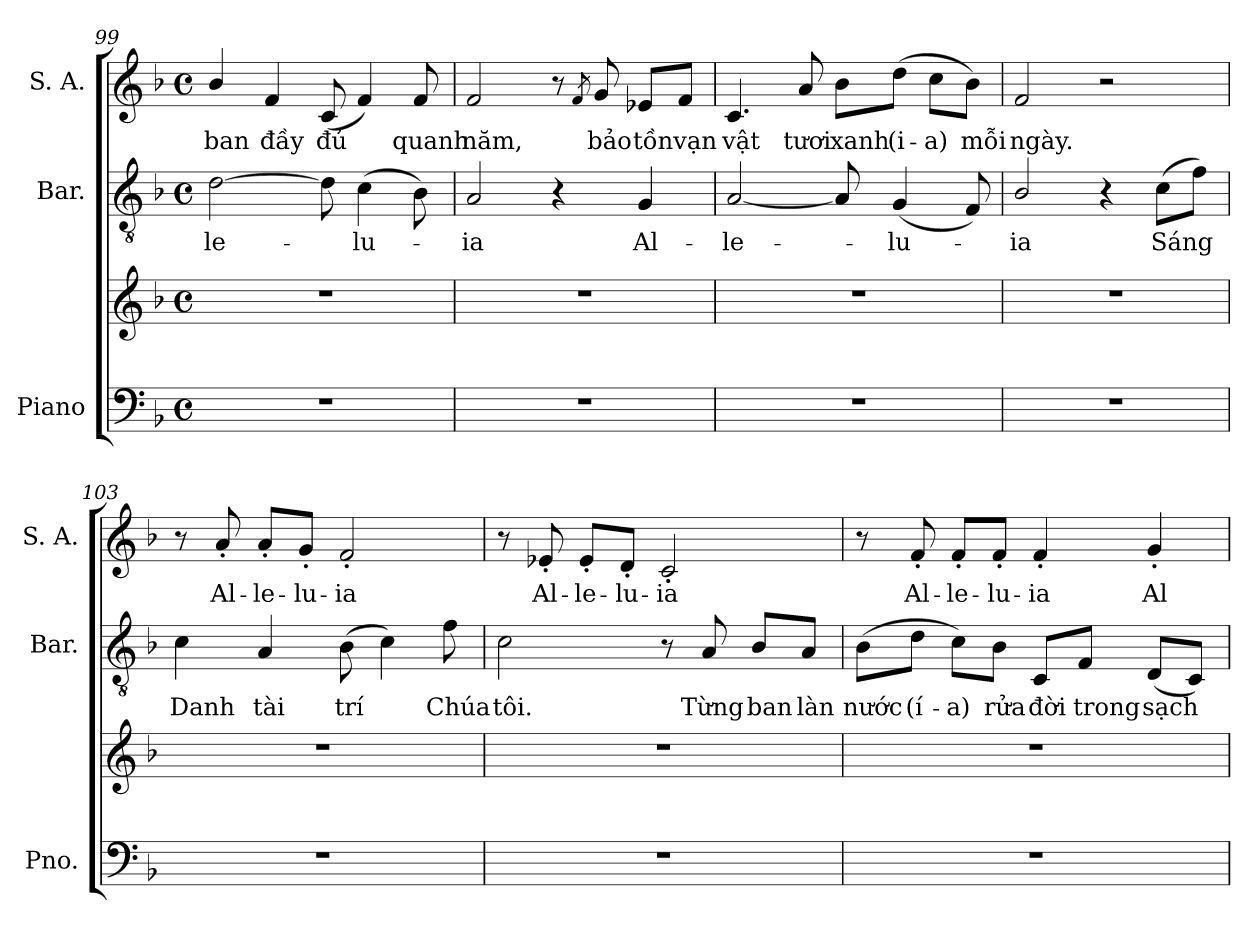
**kern	**kern	**kern	**text	**kern	**text
*part3	*part3	*part2	*part2	*part1	*part1
*staff4	*staff3	*staff2	*staff2	*staff1	*staff1
*I"Piano	*	*I"Bar.	*	*I"S. A.	*
*I'Pno.	*	*I'Bar.	*	*I'S. A.	*
*clefF4	*clefG2	*clefGv2	*	*clefG2	*
*k[b-]	*k[b-]	*k[b-]	*	*k[b-]	*
*M4/4	*M4/4	*M4/4	*	*M4/4	*
*met(c)	*met(c)	*met(c)	*	*met(c)	*
=99	=99	=99	=99	=99	=99
!	!	!	!LO:LY:b	!	!LO:LY:b
1r	1r	[2d\	-le-	4b-/	ban
!	!	!	!	!	!LO:LY:b
.	.	.	.	4f/	đầy
!	!	!	!	!	!LO:LY:b
.	.	8d\]	.	(8c/	đủ
!	!	!	!LO:LY:b	!	!
.	.	(4c\	-lu-	4f/)	.
!	!	!	!	!	!LO:LY:b
.	.	8B-\)	.	8f/	quanh
=100	=100	=100	=100	=100	=100
!	!	!	!LO:LY:b	!	!LO:LY:b
1r	1r	2A/	-ia	2f/	năm,
.	.	4r	.	8r	.
.	.	.	.	8qf/	.
!	!	!	!	!	!LO:LY:b
.	.	.	.	8g/	bảo
!	!	!	!LO:LY:b	!	!LO:LY:b
.	.	4G/	Al-	8e-X/L	tồn
!	!	!	!	!	!LO:LY:b
.	.	.	.	8f/J	vạn
!!LO:LB:g=z
=101	=101	=101	=101	=101	=101
!	!	!	!LO:LY:b	!	!LO:LY:b
1r	1r	[2A/	-le-	4.c/	vật
!	!	!	!	!	!LO:LY:b
.	.	.	.	8a/	tươi
!	!	!	!	!	!LO:LY:b
.	.	8A/]	.	8b-\L	xanh
!	!	!	!LO:LY:b	!	!LO:LY:b
.	.	(4G/	-lu-	(8dd\J	(i-
!	!	!	!	!	!LO:LY:b
.	.	.	.	8cc\L	-a)
!	!	!	!	!	!LO:LY:b
.	.	8F/)	.	8b-\J)	mỗi
=102	=102	=102	=102	=102	=102
!	!	!	!LO:LY:b	!	!LO:LY:b
1r	1r	2B-/	-ia	2f/	ngày.
.	.	4r	.	2r	.
!	!	!	!LO:LY:b	!	!
.	.	(8c\L	Sáng	.	.
.	.	8f\J)	.	.	.
=103	=103	=103	=103	=103	=103
!	!	!	!LO:LY:b	!	!
1r	1r	4c\	Danh	8r	.
!	!	!	!	!	!LO:LY:b
.	.	.	.	8a'/	Al-
!	!	!	!LO:LY:b	!	!LO:LY:b
.	.	4A/	tài	8a'/L	-le-
!	!	!	!	!	!LO:LY:b
.	.	.	.	8g'/J	-lu-
!	!	!	!LO:LY:b	!	!LO:LY:b
.	.	(8B-\	trí	2f'/	-ia
.	.	4c\)	.	.	.
!	!	!	!LO:LY:b	!	!
.	.	8f\	Chúa	.	.
=104	=104	=104	=104	=104	=104
!	!	!	!LO:LY:b	!	!
1r	1r	2c\	tôi.	8r	.
!	!	!	!	!	!LO:LY:b
.	.	.	.	8e-X'/	Al-
!	!	!	!	!	!LO:LY:b
.	.	.	.	8e-'/L	-le-
!	!	!	!	!	!LO:LY:b
.	.	.	.	8d'/J	-lu-
!	!	!	!	!	!LO:LY:b
.	.	8r	.	2c'/	-ia
!	!	!	!LO:LY:b	!	!
.	.	8A/	Từng	.	.
!	!	!	!LO:LY:b	!	!
.	.	8B-/L	ban	.	.
!	!	!	!LO:LY:b	!	!
.	.	8A/J	làn	.	.
!!LO:LB:g=z
=105	=105	=105	=105	=105	=105
!	!	!	!LO:LY:b	!	!
1r	1r	(8B-\L	nước	8r	.
!	!	!	!LO:LY:b	!	!LO:LY:b
.	.	8d\J	(í-	8f'/	Al-
!	!	!	!LO:LY:b	!	!LO:LY:b
.	.	8c\L)	-a)	8f'/L	-le-
!	!	!	!LO:LY:b	!	!LO:LY:b
.	.	8B-\J	rửa	8f'/J	-lu-
!	!	!	!LO:LY:b	!	!LO:LY:b
.	.	8C/L	đời	4f'/	-ia
!	!	!	!LO:LY:b	!	!
.	.	8F/J	trong	.	.
!	!	!	!LO:LY:b	!	!LO:LY:b
.	.	(8D/L	sạch	4g'/	Al-
.	.	8C/J)	.	.	.
=	=	=	=	=	=
*-	*-	*-	*-	*-	*-
